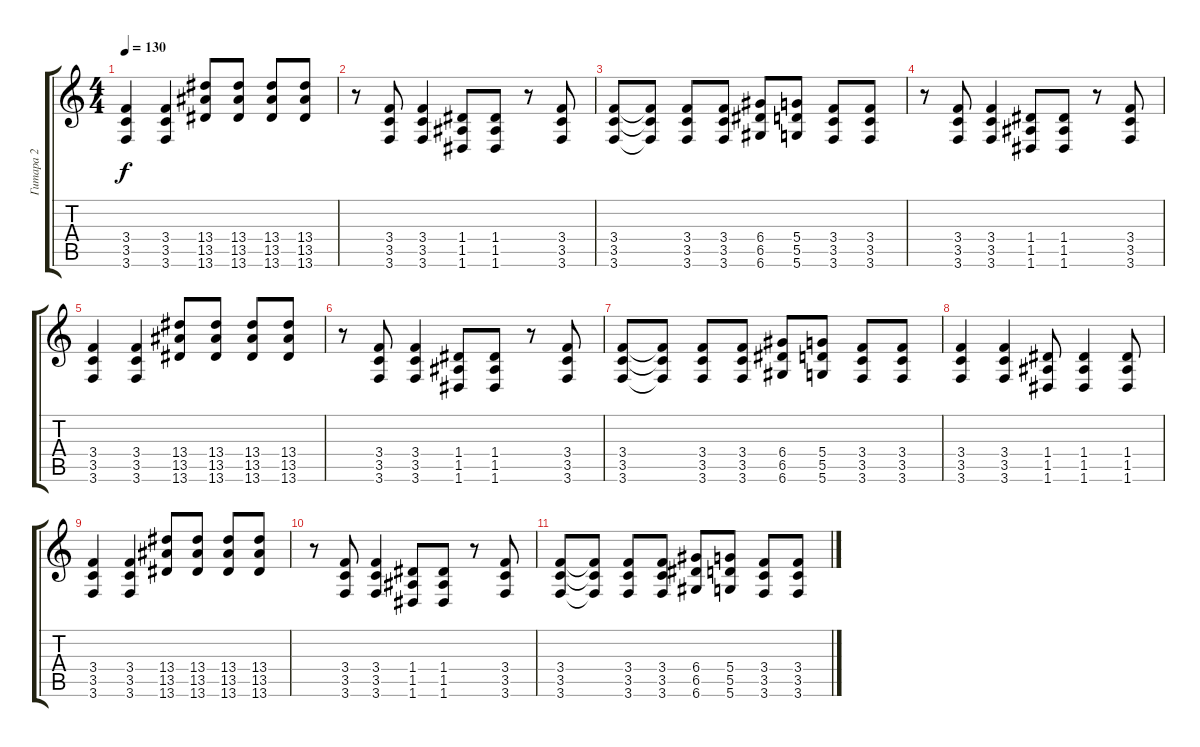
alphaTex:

\track ("Гитара 2" "Гитара 2") {instrument overdrivenguitar}
\staff {score tabs}
\tuning (E4 B3 G3 D3 A2 D2) {hide}
\ts (4 4)
\tempo 130
\clef g2
\ks c
(3.4 3.5 3.6).4{dy f} (3.4 3.5 3.6).4 (13.4 13.5 13.6).8 (13.4 13.5 13.6).8 (13.4 13.5 13.6).8 (13.4 13.5 13.6).8 |
r.8 (3.4 3.5 3.6).8 (3.4 3.5 3.6).4 (1.4 1.5 1.6).8 (1.4 1.5 1.6).8 r.8 (3.4 3.5 3.6).8 |
(3.4 3.5 3.6).8 (3.4{t} 3.5{t} 3.6{t}).8 (3.4 3.5 3.6).8 (3.4 3.5 3.6).8 (6.4 6.5 6.6).8 (5.4 5.5 5.6).8 (3.4 3.5 3.6).8 (3.4 3.5 3.6).8 |
r.8 (3.4 3.5 3.6).8 (3.4 3.5 3.6).4 (1.4 1.5 1.6).8 (1.4 1.5 1.6).8 r.8 (3.4 3.5 3.6).8 |
(3.4 3.5 3.6).4 (3.4 3.5 3.6).4 (13.4 13.5 13.6).8 (13.4 13.5 13.6).8 (13.4 13.5 13.6).8 (13.4 13.5 13.6).8 |
r.8 (3.4 3.5 3.6).8 (3.4 3.5 3.6).4 (1.4 1.5 1.6).8 (1.4 1.5 1.6).8 r.8 (3.4 3.5 3.6).8 |
(3.4 3.5 3.6).8 (3.4{t} 3.5{t} 3.6{t}).8 (3.4 3.5 3.6).8 (3.4 3.5 3.6).8 (6.4 6.5 6.6).8 (5.4 5.5 5.6).8 (3.4 3.5 3.6).8 (3.4 3.5 3.6).8 |
(3.4 3.5 3.6).4 (3.4 3.5 3.6).4 (1.4 1.5 1.6).8 (1.4 1.5 1.6).4 (1.4 1.5 1.6).8 |
(3.4 3.5 3.6).4 (3.4 3.5 3.6).4 (13.4 13.5 13.6).8 (13.4 13.5 13.6).8 (13.4 13.5 13.6).8 (13.4 13.5 13.6).8 |
r.8 (3.4 3.5 3.6).8 (3.4 3.5 3.6).4 (1.4 1.5 1.6).8 (1.4 1.5 1.6).8 r.8 (3.4 3.5 3.6).8 |
(3.4 3.5 3.6).8 (3.4{t} 3.5{t} 3.6{t}).8 (3.4 3.5 3.6).8 (3.4 3.5 3.6).8 (6.4 6.5 6.6).8 (5.4 5.5 5.6).8 (3.4 3.5 3.6).8 (3.4 3.5 3.6).8
